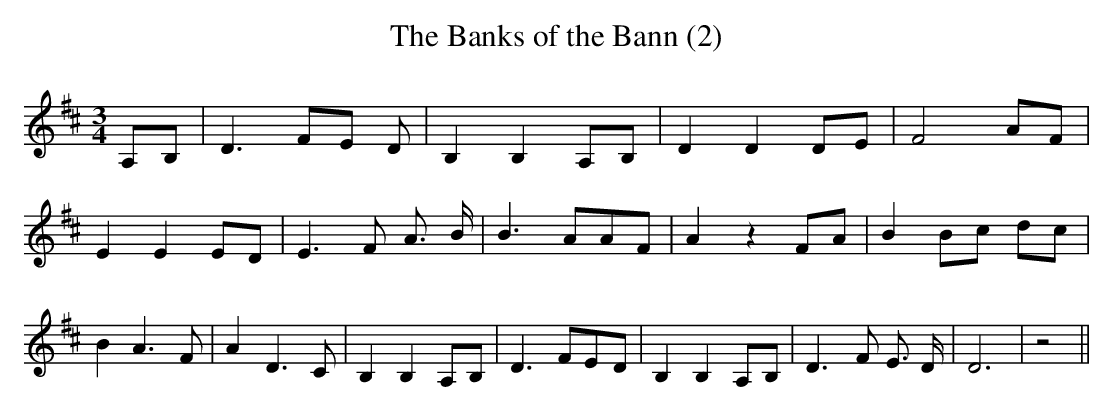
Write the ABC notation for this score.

X:1
T:The Banks of the Bann (2)
M:3/4
L:1/8
K:D
A,-B,| D3- FE D| B,2 B,2A,-B,| D2 D2D-E| F4A-F| E2 E2E-D| E3 F A3/2 B/2|\
 B3 AA-F| A2 z2F-A| B2B-c dc| B2 A3 F| A2 D3 C| B,2 B,2A,-B,| D3 FE-D|\
 B,2 B,2A,-B,| D3- F E3/2 D/2| D6| z4||
